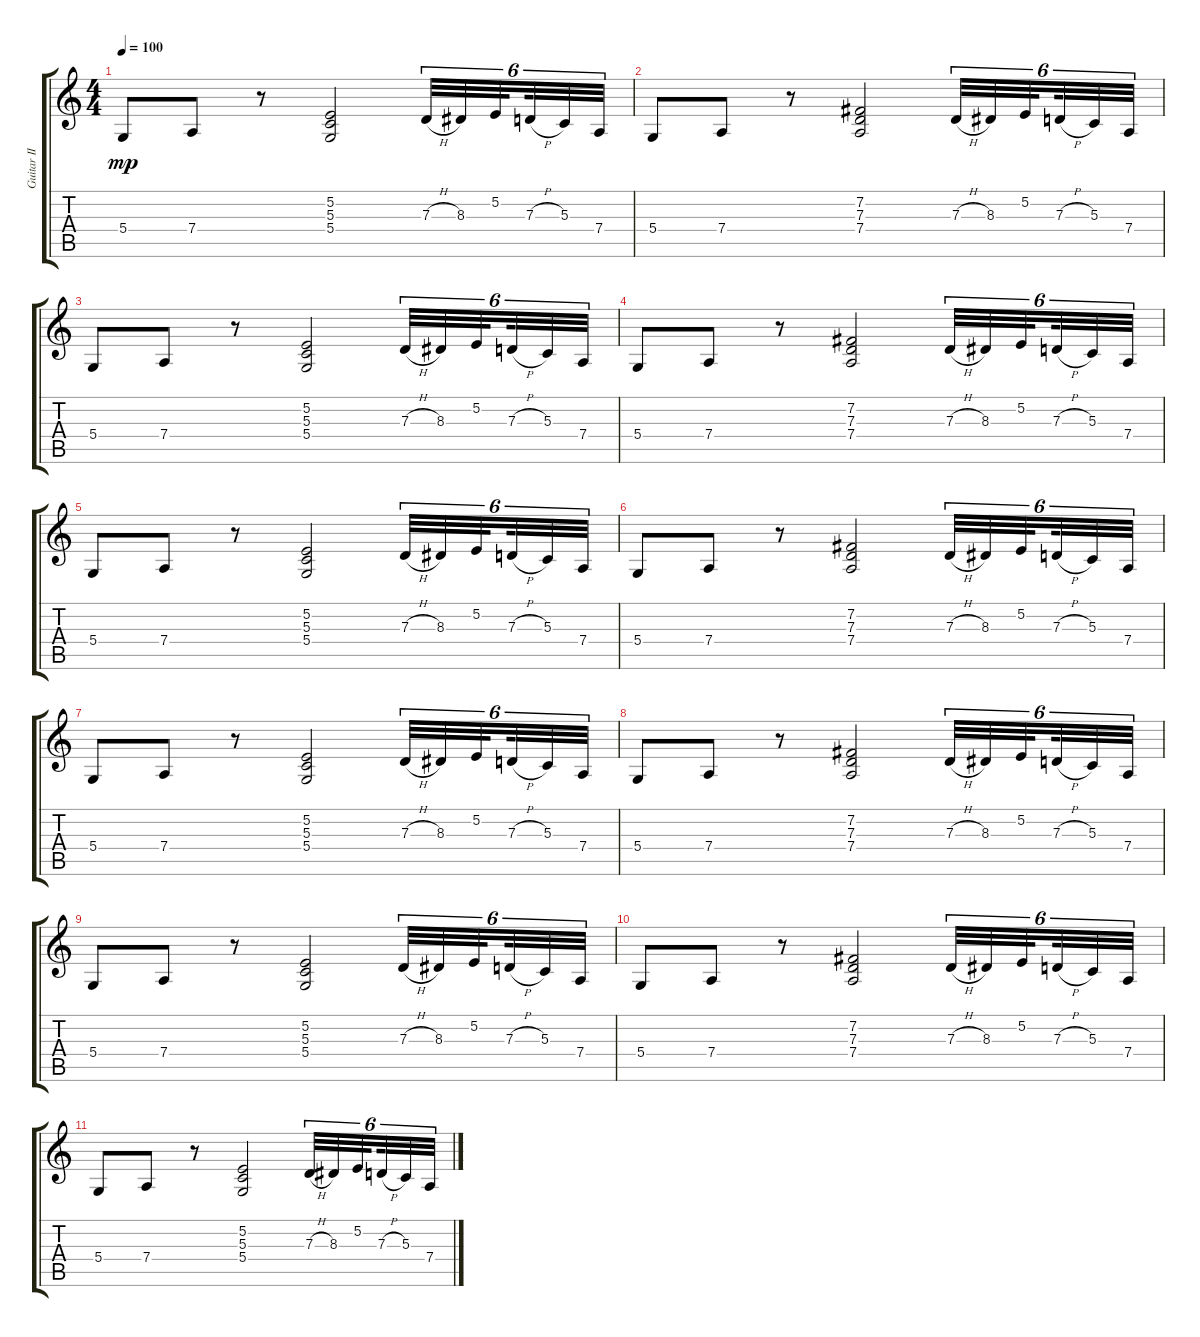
\track ("Guitar II" "Guitar II") {instrument drawbarorgan}
\staff {score tabs}
\tuning (E4 B3 G3 D3 A2 E2) {hide}
\ts (4 4)
\tempo 100
\clef g2
\ks c
5.4.8{dy mp} 7.4.8 r.8 (5.2 5.3 5.4).2 7.3{h}.32{tu (6 4)} 8.3.32{tu (6 4)} 5.2.32{tu (6 4) beam splitsecondary} 7.3{h}.32{tu (6 4)} 5.3.32{tu (6 4)} 7.4.32{tu (6 4)} |
5.4.8 7.4.8 r.8 (7.2 7.3 7.4).2 7.3{h}.32{tu (6 4)} 8.3.32{tu (6 4)} 5.2.32{tu (6 4) beam splitsecondary} 7.3{h}.32{tu (6 4)} 5.3.32{tu (6 4)} 7.4.32{tu (6 4)} |
5.4.8 7.4.8 r.8 (5.2 5.3 5.4).2 7.3{h}.32{tu (6 4)} 8.3.32{tu (6 4)} 5.2.32{tu (6 4) beam splitsecondary} 7.3{h}.32{tu (6 4)} 5.3.32{tu (6 4)} 7.4.32{tu (6 4)} |
5.4.8 7.4.8 r.8 (7.2 7.3 7.4).2 7.3{h}.32{tu (6 4)} 8.3.32{tu (6 4)} 5.2.32{tu (6 4) beam splitsecondary} 7.3{h}.32{tu (6 4)} 5.3.32{tu (6 4)} 7.4.32{tu (6 4)} |
5.4.8 7.4.8 r.8 (5.2 5.3 5.4).2 7.3{h}.32{tu (6 4)} 8.3.32{tu (6 4)} 5.2.32{tu (6 4) beam splitsecondary} 7.3{h}.32{tu (6 4)} 5.3.32{tu (6 4)} 7.4.32{tu (6 4)} |
5.4.8 7.4.8 r.8 (7.2 7.3 7.4).2 7.3{h}.32{tu (6 4)} 8.3.32{tu (6 4)} 5.2.32{tu (6 4) beam splitsecondary} 7.3{h}.32{tu (6 4)} 5.3.32{tu (6 4)} 7.4.32{tu (6 4)} |
5.4.8 7.4.8 r.8 (5.2 5.3 5.4).2 7.3{h}.32{tu (6 4)} 8.3.32{tu (6 4)} 5.2.32{tu (6 4) beam splitsecondary} 7.3{h}.32{tu (6 4)} 5.3.32{tu (6 4)} 7.4.32{tu (6 4)} |
5.4.8{volume 6} 7.4.8 r.8 (7.2 7.3 7.4).2 7.3{h}.32{tu (6 4)} 8.3.32{tu (6 4)} 5.2.32{tu (6 4) beam splitsecondary} 7.3{h}.32{tu (6 4)} 5.3.32{tu (6 4)} 7.4.32{tu (6 4)} |
5.4.8{volume 4} 7.4.8 r.8 (5.2 5.3 5.4).2 7.3{h}.32{tu (6 4)} 8.3.32{tu (6 4)} 5.2.32{tu (6 4) beam splitsecondary} 7.3{h}.32{tu (6 4)} 5.3.32{tu (6 4)} 7.4.32{tu (6 4)} |
5.4.8{volume 4} 7.4.8 r.8 (7.2 7.3 7.4).2 7.3{h}.32{tu (6 4)} 8.3.32{tu (6 4)} 5.2.32{tu (6 4) beam splitsecondary} 7.3{h}.32{tu (6 4)} 5.3.32{tu (6 4)} 7.4.32{tu (6 4)} |
5.4.8{volume 0} 7.4.8 r.8 (5.2 5.3 5.4).2 7.3{h}.32{tu (6 4)} 8.3.32{tu (6 4)} 5.2.32{tu (6 4) beam splitsecondary} 7.3{h}.32{tu (6 4)} 5.3.32{tu (6 4)} 7.4.32{tu (6 4)}
